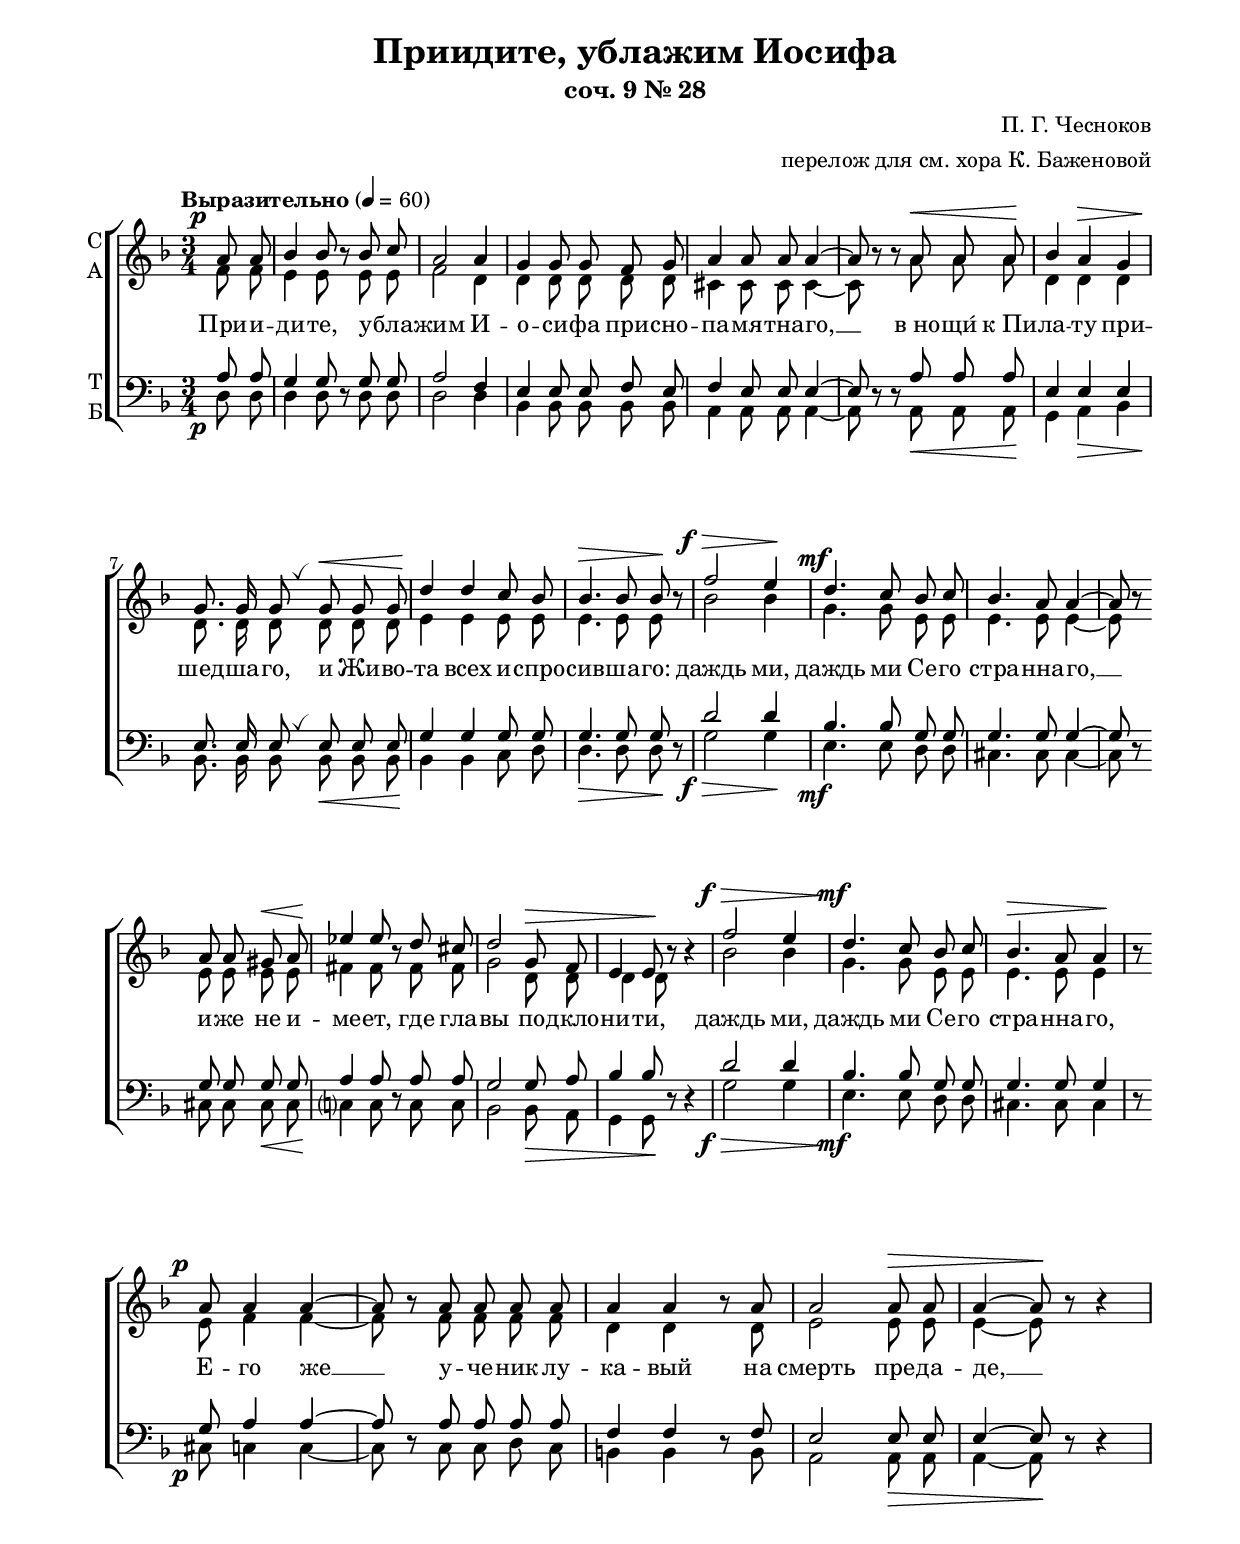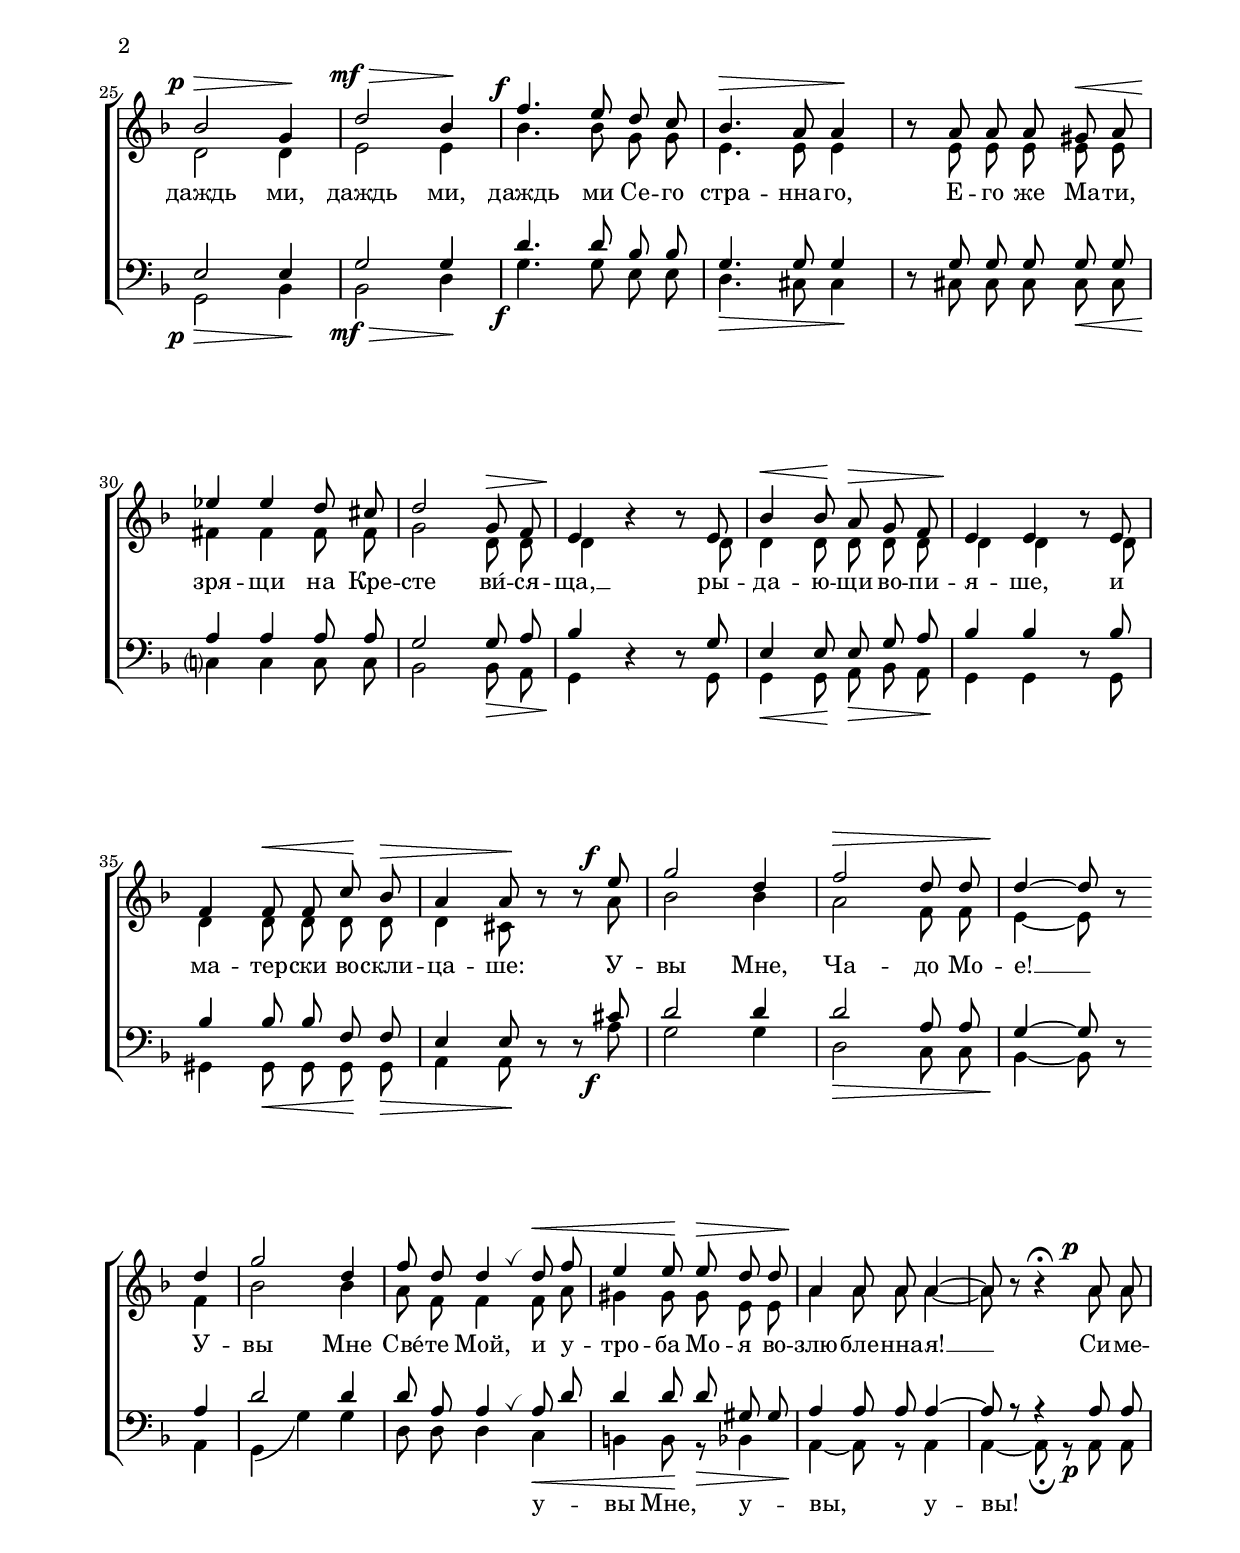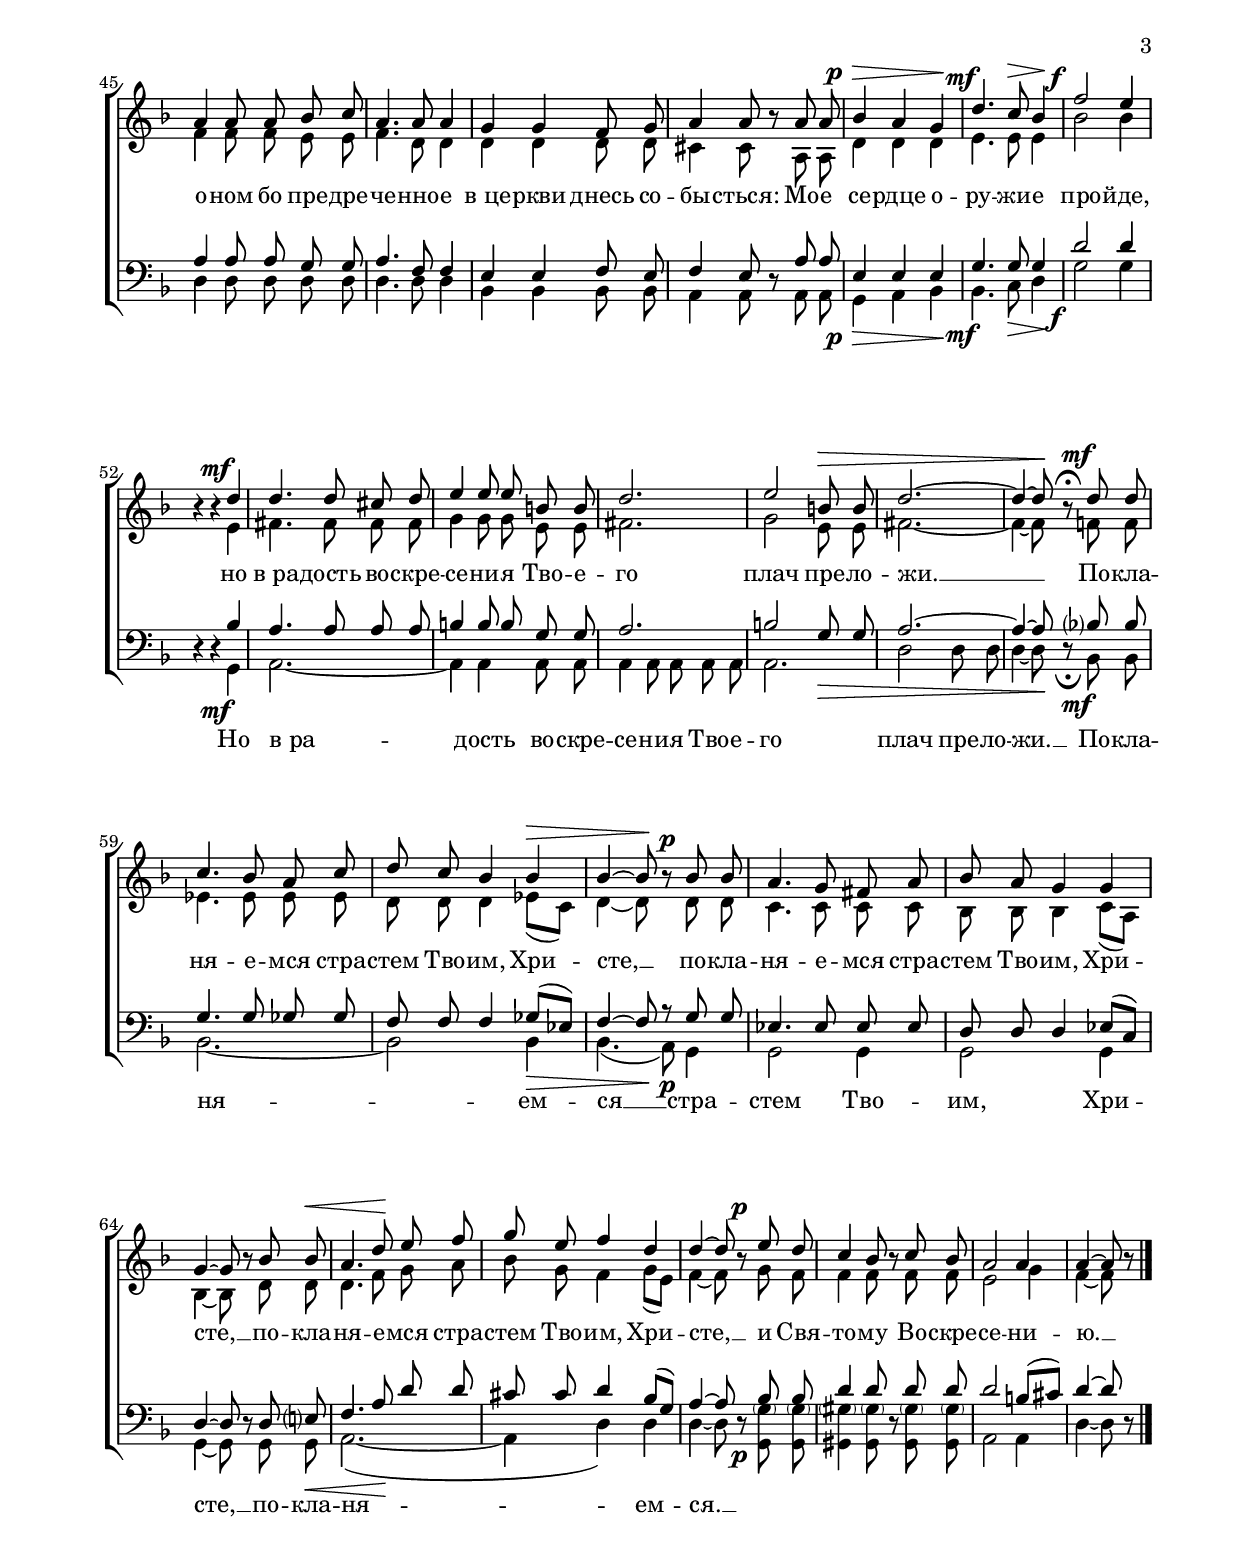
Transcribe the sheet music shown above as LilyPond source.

\version "2.18.2"

% закомментируйте строку ниже, чтобы получался pdf с навигацией
%#(ly:set-option 'point-and-click #f)
#(ly:set-option 'midi-extension "mid")
#(set-default-paper-size "a4")
#(set-global-staff-size 19)

% набор 29 апреля 2016
% сверка 19 апреля 2025

\header {
  title = "Приидите, ублажим Иосифа"
  subtitle = "соч. 9 № 28"
  composer = "П. Г. Чесноков"
  arranger = "перелож для см. хора К. Баженовой"
  % Удалить строку версии LilyPond 
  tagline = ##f
}
breathes = { \once \override BreathingSign.text = \markup { \musicglyph #"scripts.tickmark" } \breathe }

% move dynamics a bit left (to be not up/under the note, but before)
placeDynamicsLeft = { \override DynamicText.X-offset = #-2.5 }

\paper {
  #(set-default-paper-size "a4")
  top-margin = 10
  left-margin = 20
  right-margin = 15
  bottom-margin = 35
  indent = 0
  ragged-bottom = ##f
  ragged-last-bottom = ##f
}
  
abr = { \break }
abr = {}

abrr =  \break
pbrr = \pageBreak

pbr = { \pageBreak }
pbr={}

global = {
  \key d \minor
  \time 3/4
  \autoBeamOff
  \placeDynamicsLeft

}

sopvoice = \relative c'' {
  \global
  \dynamicUp
  \partial 4 a8\p a | 
  bes4 bes8 r bes c | 
  a2 a4 | g g8 g f g | \abr
  
  a4 a8 a a4~ | 
  a8 r r a\< a a\! | 
  bes4 a\> g | 
  g8.\! g16 g8 \breathes g\< g g | \abr
  
  d'4\! d c8 bes | 
  bes4.\> bes8 bes\! r | 
  f'2\f\> e4\! | 
  d4.\mf c8 bes c | \abr
  
  bes4. a8 a4~ | 
  a8\! r a a gis\< a | 
  ees'4\! ees8 r d cis |
  d2 g,8\> f | \abr 
  
  e4 e8\! r r4 | 
  f'2\f\> e4 | 
  d4.\mf c8 bes c | 
  bes4.\> a8 a4\! |
  r8 \abrr a\p a4 a~ | \pbr
  
  a8 r a a a a | 
  a4 a r8 a | 
  a2 a8\> a |
  a4~ a8\! r8 r4 | \abr
  
  bes2\p\> g4\! | 
  d'2\mf\> bes4\! | 
  f'4.\f e8 d c | 
  bes4.\> a8 a4\! | \abr
  
  r8 a a a gis\< a | 
  ees'4\! ees d8 cis | 
  d2 g,8\> f | 
  e4\! r r8 e | \abr
  
  bes'4\< bes8\! a\> g f | 
  e4\! e r8 e | 
  f4 f8\< f c'\! bes\> | 
  a4 a8\! r \abr 
  
  r e'8\f |
  g2 d4 | 
  f2\> d8 d | 
  d4~\! d8 r d4 | 
  g2 d4 | \pbr
  
  f8 d d4 \breathes d8\< f |
  e4 e8\! e\> d d | 
  a4\! a8 a a4~ | 
  a8 r r4\fermata 
  a8\p a | \abr
  
  a4 a8 a bes c |
  a4. a8 a4 | 
  g g f8 g | 
  a4 a8 r a a | \abr
  
  bes4\p\> a g\! |
  d'4.\mf c8\> bes4\! | 
  f'2\f e4\! | 
  r r d\mf | d4. d8 cis d | \abr
  
  e4 e8 e b b |
  d2. | 
  e2 b8\> b | 
  d2.~ | \abr
  
  d4~ d8\! r\fermata d\mf d |
  c4. bes8 a c | 
  d c bes4 bes\> | 
  bes~ bes8\! r bes\p bes | \pbr
  
  a4. g8 fis a |
  bes a g4 g | 
  g~ g8 r bes bes\< | 
  a4. d8\! e f | \abr
  
  g e f4 d |
  d~ d8 r e\p d | 
  c4 bes8 r c bes | 
  a2 a4 | \abr
  
  a~ a8 r \bar "|."
}

altvoice = \relative c' {
  \global
  \partial 4 f8 f | e4 e8 r e e | f2 d4 | d d8 d d d |
  cis4 cis8 cis cis4~ | cis8 r r a' a a | d,4 d d | d8. d16 d8 d d d |
  e4 e e8 e | e4. e8 e r | bes'2 bes4 g4. g8 e e |
  e4. e8 e4~ | e8 r \abrr e e e e | fis4 fis8 r fis fis |
  g2 d8 d | d4 d8 r r4 | bes'2 bes4 | g4. g8 e e | e4. e8 e4 |
  r8 e f4 f~ | f8 r f f f f | d4 d r8 d | e2 e8 e |
  
  e4~ e8 r r4  \abrr | d2 d4 | e2 e4 | bes'4. bes8 g g | e4. e8 e4 |
  r8 e e e e e | fis4 fis fis8 fis | g2 d8 d | d4 r  r8 d |
  d4 d8 d d d | d4 d r8 d | d4 d8 d d d | d4 cis8 r r a' |
  bes2 bes4 | a2 f8 f | e4~ e8 r \abrr f4 | bes2 bes4 | a8 f f4 f8 a |
  gis4 gis8 gis e e | a4 a8 a a4~ | a8 r r4  a8 a | f4 f8 f e e |
  f4. d8 d4 | d d d8 d | cis4 cis8 r a a | d4 d d |
  
  e4. e8 e4 | bes'2 bes4 | r r e, | fis4. fis8 fis fis | g4 g8 g e e |
  fis2. | g2 e8 e | fis2.~ | fis4~ fis8 r f f |
  ees4. ees8 ees ees | d d d4 es8[( c]) | d4~ d8 r d d | c4. c8 c c |
  bes bes bes4 c8[( a]) | bes4~ bes8 r d d | d4. f8 g a | bes g f4 g8([ e)] |
  f4~ f8 r g f | f4 f8 r f f | e2 g4 | f4~ f8 r \bar "|."
}

tenorvoice = \relative c' {
  \global
  \dynamicDown
  \partial 4 a8\p a | g4 g8 r g g | a2 f4 | e e8 e f e |
  f4 e8 e e4~ | e8 r r a\< a a\! | e4 e\> e | e8.\! e16 e8 \breathes e\< e e\! |
  g4 g g8 g | g4.\> g8 g\! r | d'2\f\> d4\! | bes4.\mf bes8 g g |
  g4. g8 g4~ | g8 r g g g\< g | a4\! a8 r a a |
  g2 g8\> a | bes4 bes8\! r r4 | d2\f\> d4 | bes4.\mf bes8 g g | g4. g8 g4 |
  r8 g\p a4 a~ | a8 r a a a a | f4 f r8 f | e2 e8\> e |
  
  e4~ e8\! r r4 | e2\p\> e4\! | g2\mf\> g4\! | d'4.\f d8 bes bes | g4.\> g8 g4\! |
  r8 g g g g\< g | a4\! a a8 a8 | g2 g8\> a | bes4\! r r8 g |
  e4\< e8\! e\> g a\! | bes4 bes r8 bes | bes4 bes8\< bes f\! f\> | e4 e8\! r r cis'\f |
  d2 d4 | d2\> a8 a | g4~\! g8 r a4 | d2 d4 | d8 a a4 \breathes a8\< d |
  d4 d8\! d\> gis, gis | a4\! a8 a a4~ | a8 r r4 a8\p a | a4 a8 a g g |
  a4. f8 f4 | e e f8 e | f4 e8 r a a | e4\p\> e e\! |
  
  g4.\mf g8\> g4\! | d'2\f d4 | r r bes\mf | a4. a8 a a | b4 b8 b g g |
  a2. | b2 g8\> g | a2.~ | a4~ a8\! r bes?\mf bes |
  g4. g8 ges ges | f f f4 ges8[(\> es)] | f4~ f8\! r g\p g | ees4. ees8 ees ees |
  d d d4 es8[( c)] | d4~ d8 r d e?\< | f4. a8\! d d | cis cis d4 bes8([ g)] |
  a4~ a8 r bes\p bes | d4 d8 r d d | d2 b8[( cis)] | d4~ d8 r \bar "|."
}

bassvoice = \relative c {
  \global
  \tempo "Выразительно" 4=60
  \dynamicDown
  \partial 4 d8 d | d4 d8 r d d | d2 d4 | bes4 bes8 bes bes bes |
  a4 a8 a a4~ | a8 r r a a a | g4 a bes | bes8. bes16 bes8 bes bes bes |
  bes4 bes c8 d | d4. d8 d r | g2 g4 | e4. e8 d d |
  cis4. cis8 cis4~ | cis8 r cis cis cis cis | c?4 c8 r c c |
  bes2 bes8 a | g4 g8 r r4 | g'2 g4 | e4. e8 d d | cis4. cis8 cis4 |
  r8 cis c4 c~ | c8 r c c d c | b4 b r8 b | a2 a8 a |
  
  a4~ a8 r r4 | g2 bes4 | bes2 d4 | g4. g8 e e | d4. cis8 cis4 |
  r8 cis8 cis cis cis cis | c?4 c c8 c | bes2 bes8 a | g4 r r8 g |
  g4 g8 a bes a | g4 g r8 g | gis4 gis8 gis gis gis | a4 a8 r r a' |
  g2 g4 | d2 c8 c | bes4~ bes8 r a4 | g( g') g | d8 d d4 c |
  b4 b8 r bes4 | a~ a8 r a4 | a~ a8\fermata r a a | d4 d8 d d d |
  d4. d8 d4 | bes4 bes bes8 bes | a4 a8 r a a | g4 a bes |
  
  bes4. c8 d4 | g2 g4 | r r g, | a2.~ | a4 a a8 a |
  a4 a8 a a a | a2. | d2 d8 d | d4~ d8 r\fermata bes8 bes |
  bes2.~ | bes2 bes4 | bes4.( a8) g4 | g2 g4 |
  g2 g4 | g4~ g8 r g g | a2.~( | a4 d) d |
  d4~ d8 r <g, \parenthesize g'> q | <gis \parenthesize gis'>4 q8 r q q | a2 a4 | d4~ d8 r \bar "|."
}

texta = \lyricmode {
При -- и -- ди -- те, у -- бла -- жим И -- о -- си -- фа при -- сно --
  па -- мя -- тна -- го, __ в_но -- щи́ к_Пи -- ла -- ту при -- шед -- ша -- го, и Жи -- во -- 
  та всех и -- спро -- сив -- ша -- го: даждь ми, даждь ми  Се -- го 
  стра -- нна -- го, __ и -- же не и -- ме -- ет, где гла -- 
  вы по -- дкло -- ни -- ти, даждь ми, даждь ми Се -- го стра -- нна -- го, 
  Е -- го же __ у -- че -- ник лу -- ка -- вый на смерть пре -- да -- 
  де, __ даждь ми, даждь ми, даждь ми Се -- го стра -- нна -- го, 
  Е -- го же Ма -- ти, зря -- щи на Кре -- сте ви́ -- ся -- ща, __ ры -- 
  да -- ю -- щи во -- пи -- я -- ше, и ма -- тер -- ски во -- скли -- ца -- ше: У -- 
  вы Мне, Ча -- до Мо -- е! __ У -- вы Мне Cве́ -- те Мой, 
}
  
textb = \lyricmode { Си -- ме -- о -- ном бо пре -- дре -- 
  че -- нно -- е в_це -- ркви днесь со -- бы -- сться: Мо -- е се -- рдце о -- 
  ру -- жи -- е про -- йде, но в_ра -- дость во -- скре -- се -- ни -- я Тво -- е -- 
  го плач пре -- ло -- жи. __ По -- кла -- 
  ня -- е -- мся стра -- стем Тво -- им, Хри -- сте, __ по -- кла -- ня -- е -- мся
}

textc = \lyricmode { и Свя -- то -- му Во -- скре -- се -- ни -- ю. __ }


text = \lyricmode {
  \texta
   и у -- тро -- ба Мо -- я во -- злю -- бле -- нна -- я! __ 
  \textb 
   стра -- стем Тво -- им, Хри -- сте, __ по -- кла -- ня -- е -- мся стра -- стем Тво -- им, Хри -- 
  сте, __ \textc
}

textbass = \lyricmode {
  %\texta 
  \repeat unfold 134 \skip 1
  у -- вы Мне, у -- вы, у -- вы!
  \repeat unfold 26 \skip 1
  Но в_ра -- дость во -- скре -- се -- ни -- я Тво -- е -- 
  го плач пре -- ло -- жи. __
  По -- кла -- ня -- ем -- ся __ стра --
  стем Тво -- им, Хри -- сте, __ по -- кла -- ня -- ем -- ся. __
}

\score {
  \new ChoirStaff
  <<
    \new Staff \with {
      instrumentName = \markup { \column { "С" "А"  } }
      midiInstrument = "voice oohs"
    } <<
      \new Voice = "soprano" { \voiceOne \sopvoice }
      \new Voice  = "alto" { \voiceTwo \altvoice }
    >> 
    \new Lyrics \lyricsto "soprano" { \text }
  
    \new Staff \with {
      instrumentName = \markup { \column { "Т" "Б" } }
      midiInstrument = "voice oohs"
    } <<
        \new Voice = "tenor" { \voiceOne \clef bass \tenorvoice }
        \new Voice = "bass" { \voiceTwo \bassvoice }
    >>
    \new Lyrics \lyricsto "bass" { \textbass }
  >>
  \layout {
          %    #(layout-set-staff-size 20)
      \context {
        \Score
      }
      \context {
        \Staff
        %        \RemoveEmptyStaves
        \RemoveAllEmptyStaves
        \consists Merge_rests_engraver
      }
      %Metronome_mark_engraver
  }
  \midi {
    \tempo 4=60
  }
}


